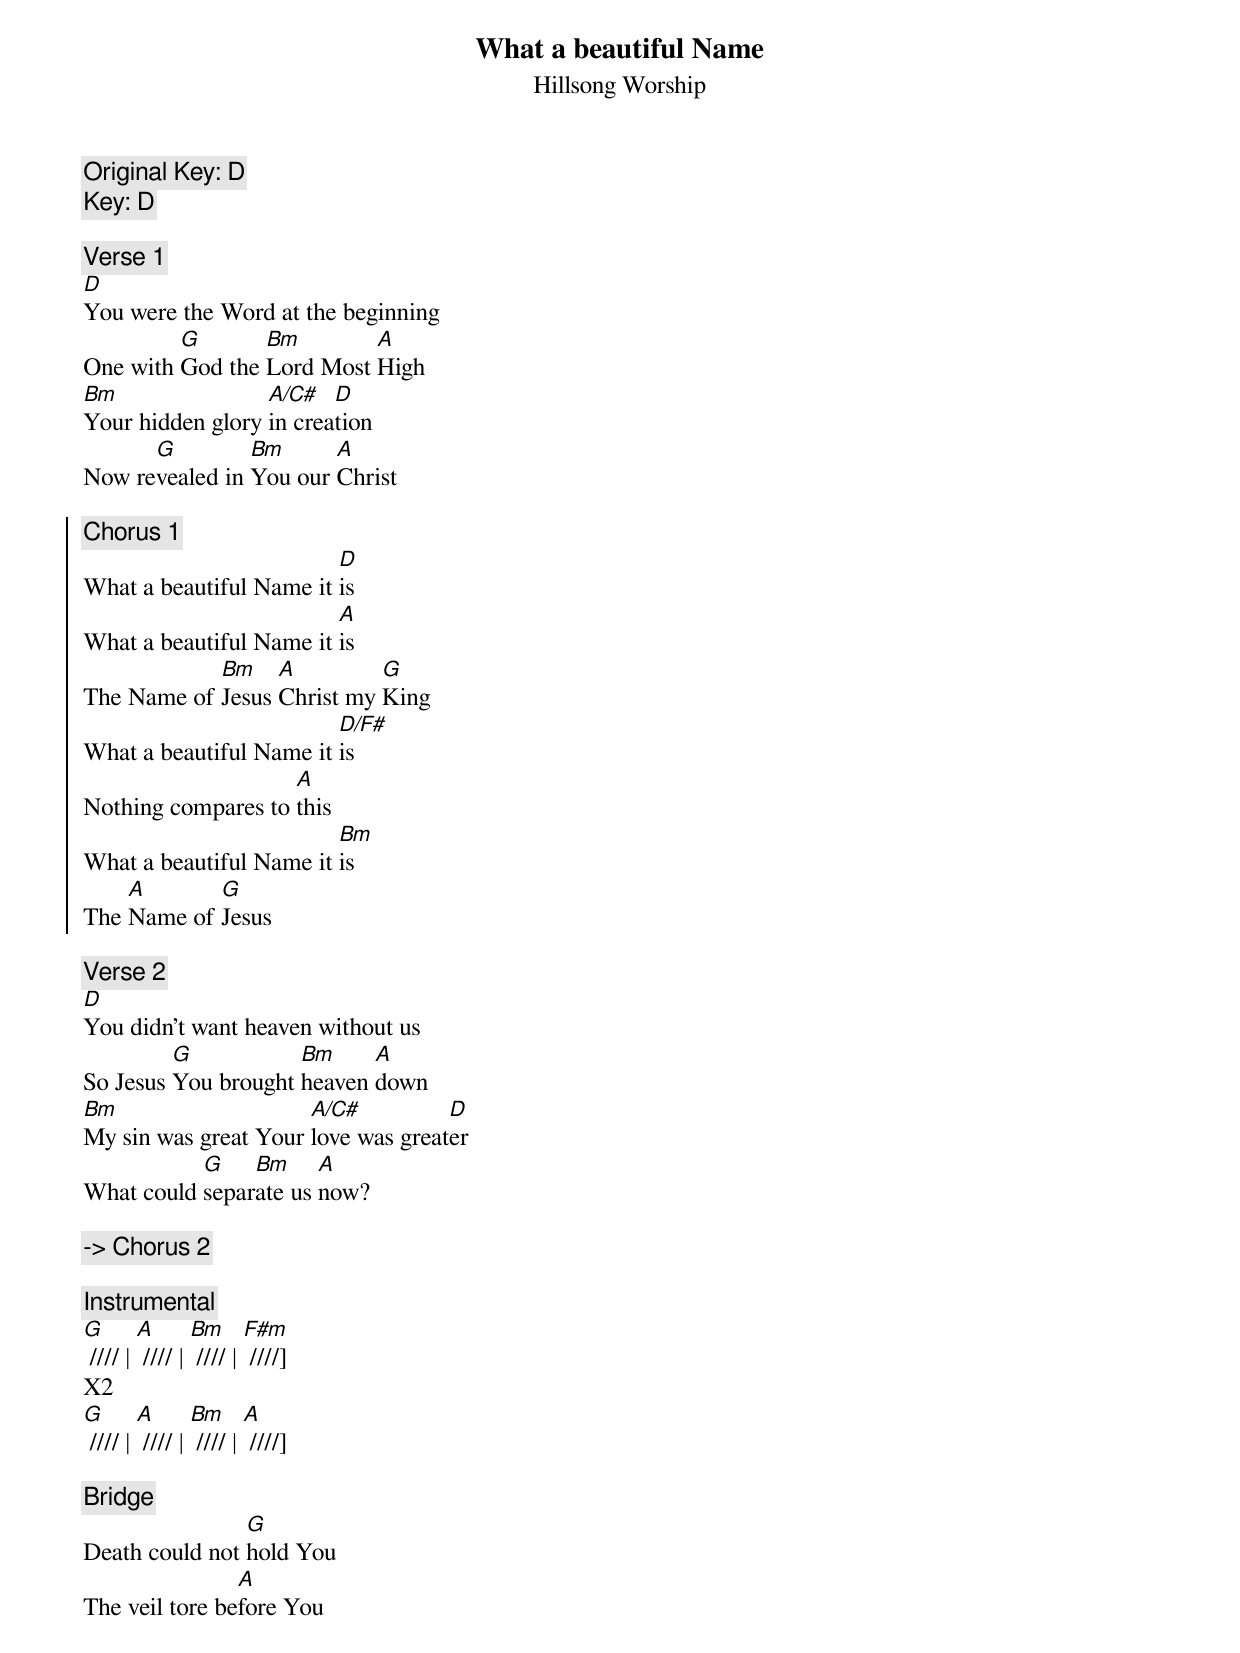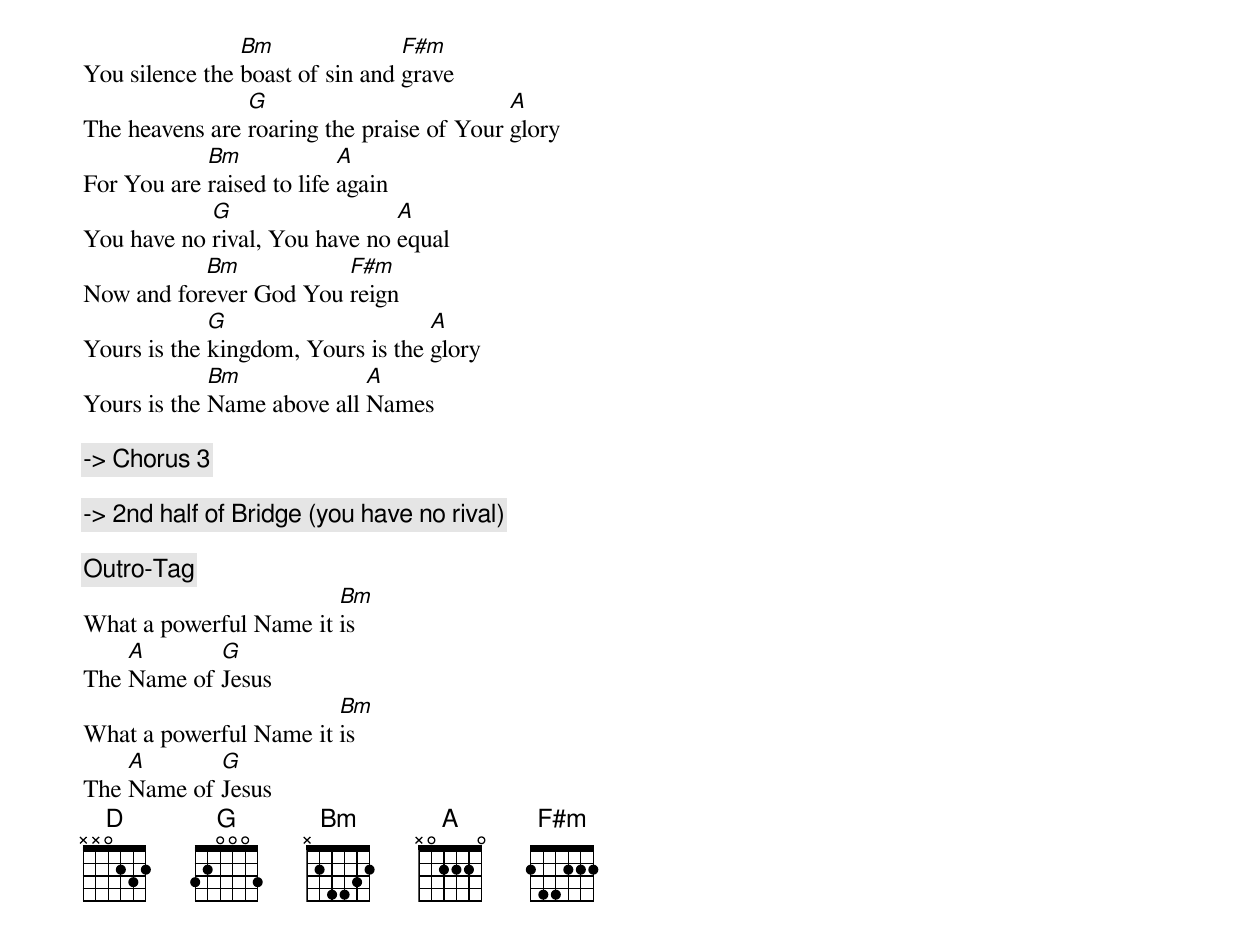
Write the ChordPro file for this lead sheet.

{title:What a beautiful Name}
{subtitle:Hillsong Worship}
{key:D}
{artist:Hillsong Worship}
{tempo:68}

{comment: Original Key: D}
{comment: Key: [D]}

{comment:Verse 1}
[D]You were the Word at the beginning
One with [G]God the [Bm]Lord Most [A]High
[Bm]Your hidden glory [A/C#]in crea[D]tion
Now re[G]vealed in [Bm]You our [A]Christ

{start_of_chorus}
{comment:Chorus 1}
What a beautiful Name it [D]is
What a beautiful Name it [A]is
The Name of [Bm]Jesus [A]Christ my [G]King
What a beautiful Name it [D/F#]is
Nothing compares to [A]this
What a beautiful Name it [Bm]is
The [A]Name of [G]Jesus
{end_of_chorus}

{comment:Verse 2}
[D]You didn't want heaven without us
So Jesus [G]You brought [Bm]heaven [A]down
[Bm]My sin was great Your [A/C#]love was great[D]er
What could [G]separ[Bm]ate us [A]now?

{comment: -> Chorus 2}

{comment:Instrumental}
[G] //// | [A] //// | [Bm] //// | [F#m] ////]
X2
[G] //// | [A] //// | [Bm] //// | [A] ////]

{comment:Bridge}
Death could not [G]hold You
The veil tore be[A]fore You
You silence the [Bm]boast of sin and [F#m]grave
The heavens are [G]roaring the praise of Your [A]glory
For You are [Bm]raised to life [A]again
You have no [G]rival, You have no [A]equal
Now and for[Bm]ever God You [F#m]reign
Yours is the [G]kingdom, Yours is the [A]glory
Yours is the [Bm]Name above all [A]Names

{comment: -> Chorus 3}

{comment: -> 2nd half of Bridge (you have no rival)}

{comment:Outro-Tag}
What a powerful Name it [Bm]is
The [A]Name of [G]Jesus
What a powerful Name it [Bm]is
The [A]Name of [G]Jesus
